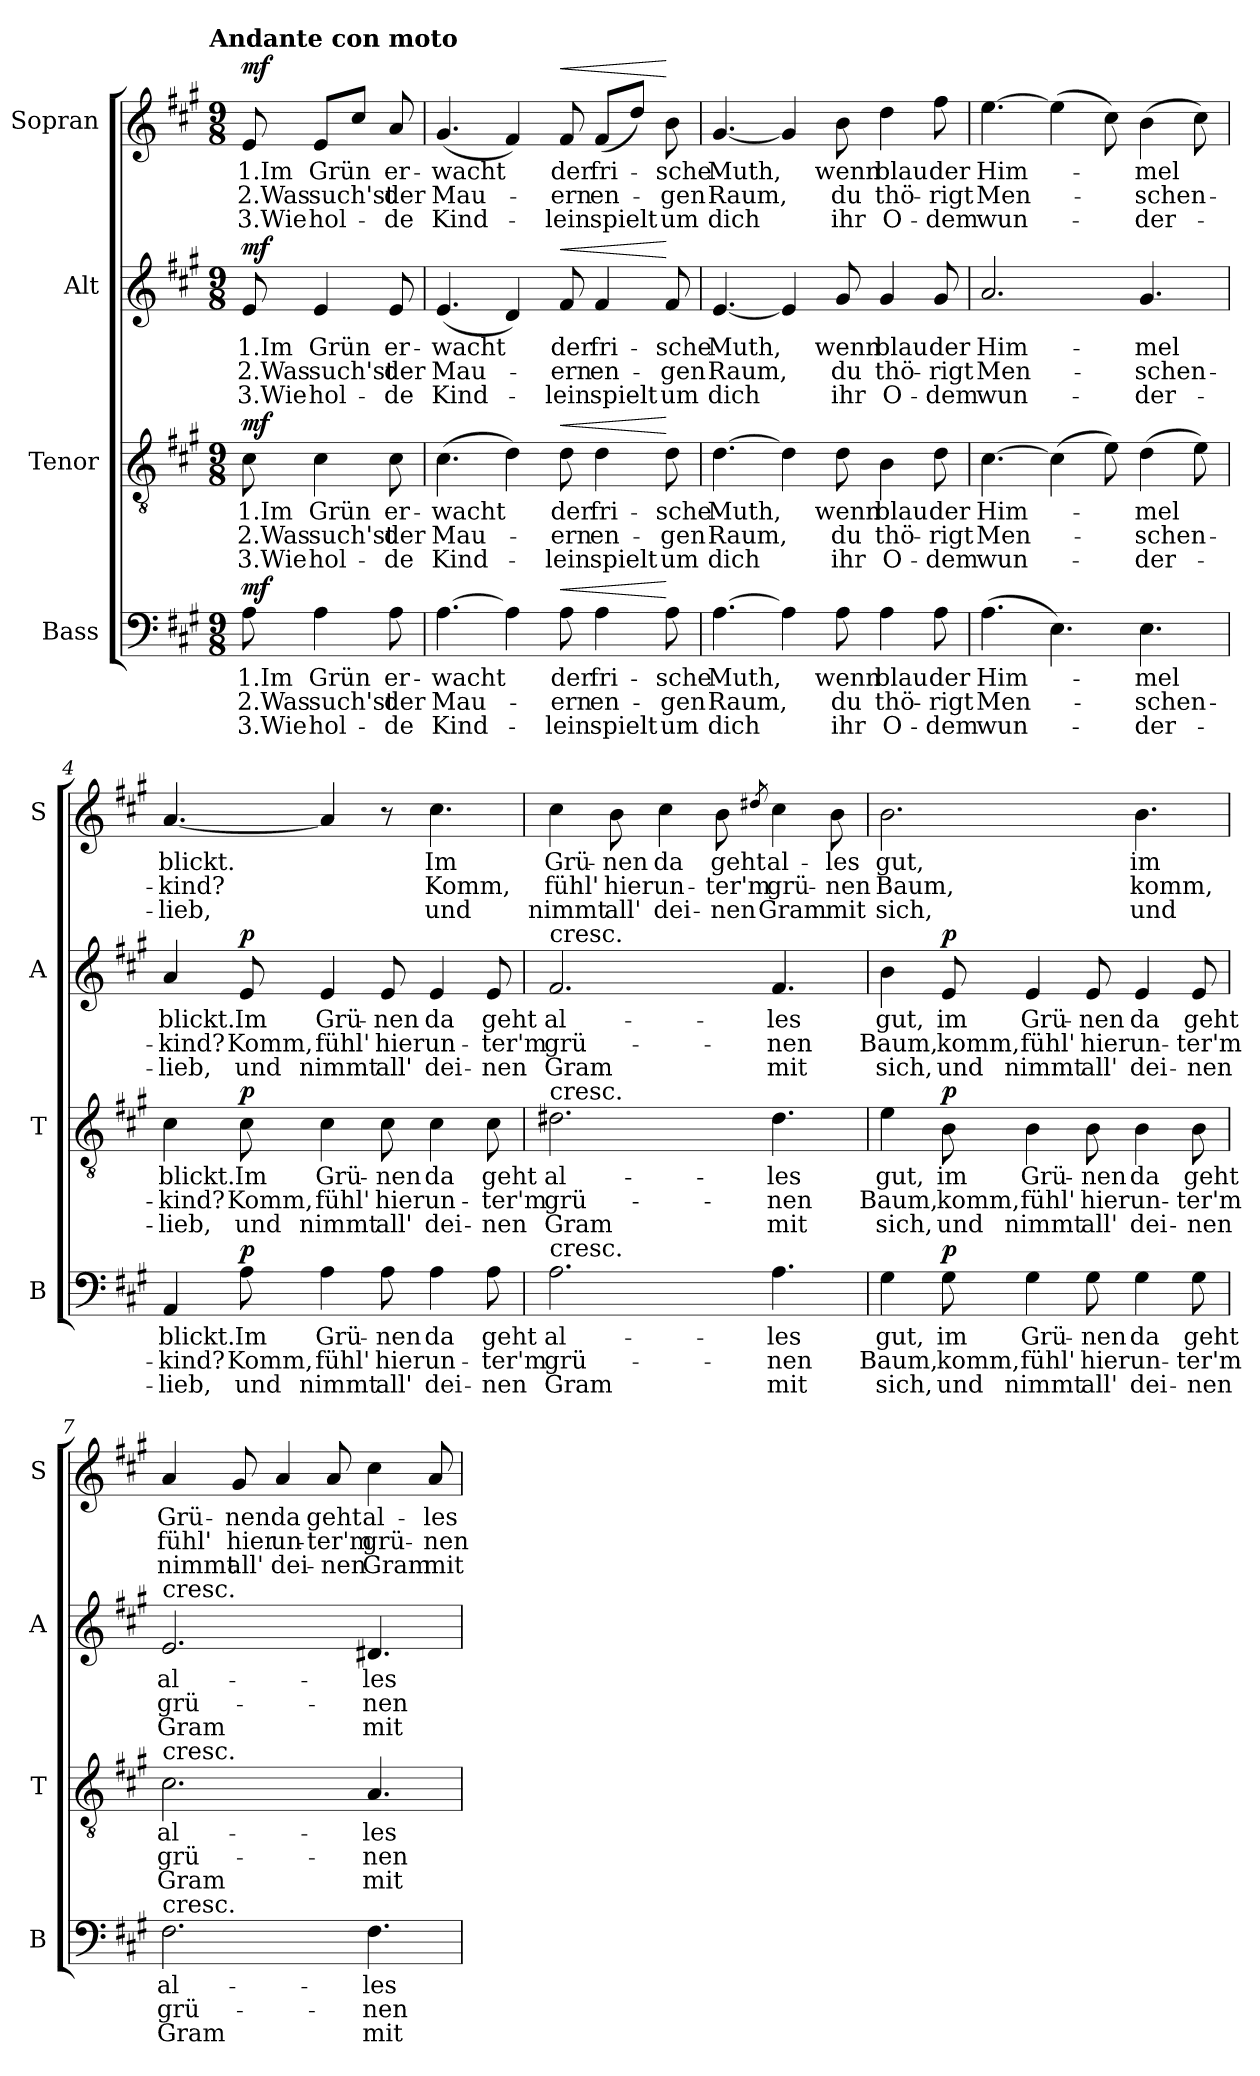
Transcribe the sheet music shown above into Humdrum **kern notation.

**kern	**text	**text	**text	**dynam	**kern	**text	**text	**text	**dynam	**kern	**text	**text	**text	**dynam	**kern	**text	**text	**text	**dynam
*part4	*part4	*part4	*part4	*part4	*part3	*part3	*part3	*part3	*part3	*part2	*part2	*part2	*part2	*part2	*part1	*part1	*part1	*part1	*part1
*staff4	*staff4	*staff4	*staff4	*staff4	*staff3	*staff3	*staff3	*staff3	*staff3	*staff2	*staff2	*staff2	*staff2	*staff2	*staff1	*staff1	*staff1	*staff1	*staff1
*I"Bass	*	*	*	*	*I"Tenor	*	*	*	*	*I"Alt	*	*	*	*	*I"Sopran	*	*	*	*
*I'B	*	*	*	*	*I'T	*	*	*	*	*I'A	*	*	*	*	*I'S	*	*	*	*
*clefF4	*	*	*	*	*clefGv2	*	*	*	*	*clefG2	*	*	*	*	*clefG2	*	*	*	*
*k[f#c#g#]	*	*	*	*	*k[f#c#g#]	*	*	*	*	*k[f#c#g#]	*	*	*	*	*k[f#c#g#]	*	*	*	*
*A:	*	*	*	*	*A:	*	*	*	*	*A:	*	*	*	*	*A:	*	*	*	*
!!LO:TX:omd:t=Andante con moto
*M9/8	*	*	*	*	*M9/8	*	*	*	*	*M9/8	*	*	*	*	*M9/8	*	*	*	*
*MM112	*	*	*	*	*MM112	*	*	*	*	*MM112	*	*	*	*	*MM112	*	*	*	*
=	=	=	=	=	=	=	=	=	=	=	=	=	=	=	=	=	=	=	=
!	!	!	!	!LO:DY:a	!	!	!	!	!LO:DY:a	!	!	!	!	!LO:DY:a	!	!	!	!	!LO:DY:a
8A	1.Im	2.Was	3.Wie	mf	8c#	1.Im	2.Was	3.Wie	mf	8e	1.Im	2.Was	3.Wie	mf	8e	1.Im	2.Was	3.Wie	mf
4A	Grün	such'st	hol-	.	4c#	Grün	such'st	hol-	.	4e	Grün	such'st	hol-	.	8eL	Grün	such'st	hol-	.
.	.	.	.	.	.	.	.	.	.	.	.	.	.	.	8cc#J	.	.	.	.
8A	er-	der	-de	.	8c#	er-	der	-de	.	8e	er-	der	-de	.	8a	er-	der	-de	.
=1	=1	=1	=1	=1	=1	=1	=1	=1	=1	=1	=1	=1	=1	=1	=1	=1	=1	=1	=1
[4.A	-wacht	Mau-	Kind-	.	(4.c#	-wacht	Mau-	Kind-	.	(4.e	-wacht	Mau-	Kind-	.	(4.g#	-wacht	Mau-	Kind-	.
4A]	.	.	.	.	4d)	.	.	.	.	4d)	.	.	.	.	4f#)	.	.	.	.
!	!	!	!	!LO:HP:a	!	!	!	!	!LO:HP:a	!	!	!	!	!LO:HP:a	!	!	!	!	!LO:HP:a
8A	der	-ern	-lein	<	8d	der	-ern	-lein	<	8f#	der	-ern	-lein	<	8f#	der	-ern	-lein	<
4A	fri-	en-	spielt	.	4d	fri-	en-	spielt	.	4f#	fri-	en-	spielt	.	(8f#L	fri-	en-	spielt	.
.	.	.	.	.	.	.	.	.	.	.	.	.	.	.	8ddJ)	.	.	.	.
8A	-sche	-gen	um	[	8d	-sche	-gen	um	[	8f#	-sche	-gen	um	[	8b	-sche	-gen	um	[
=2	=2	=2	=2	=2	=2	=2	=2	=2	=2	=2	=2	=2	=2	=2	=2	=2	=2	=2	=2
[4.A	Muth,	Raum,	dich	.	[4.d	Muth,	Raum,	dich	.	[4.e	Muth,	Raum,	dich	.	[4.g#	Muth,	Raum,	dich	.
4A]	.	.	.	.	4d]	.	.	.	.	4e]	.	.	.	.	4g#]	.	.	.	.
8A	wenn	du	ihr	.	8d	wenn	du	ihr	.	8g#	wenn	du	ihr	.	8b	wenn	du	ihr	.
4A	blau	thö-	O-	.	4B	blau	thö-	O-	.	4g#	blau	thö-	O-	.	4dd	blau	thö-	O-	.
8A	der	-rigt	-dem	.	8d	der	-rigt	-dem	.	8g#	der	-rigt	-dem	.	8ff#	der	-rigt	-dem	.
=3	=3	=3	=3	=3	=3	=3	=3	=3	=3	=3	=3	=3	=3	=3	=3	=3	=3	=3	=3
(4.A	Him-	Men-	wun-	.	[4.c#	Him-	Men-	wun-	.	2.a	Him-	Men-	wun-	.	[4.ee	Him-	Men-	wun-	.
4.E)	.	.	.	.	(4c#]	.	.	.	.	.	.	.	.	.	(4ee]	.	.	.	.
.	.	.	.	.	8e)	.	.	.	.	.	.	.	.	.	8cc#)	.	.	.	.
4.E	-mel	-schen-	-der-	.	(4d	-mel	-schen-	-der-	.	4.g#	-mel	-schen-	-der-	.	(4b	-mel	-schen-	-der-	.
.	.	.	.	.	8e)	.	.	.	.	.	.	.	.	.	8cc#)	.	.	.	.
=4	=4	=4	=4	=4	=4	=4	=4	=4	=4	=4	=4	=4	=4	=4	=4	=4	=4	=4	=4
4AA	blickt.	-kind?	-lieb,	.	4c#	blickt.	-kind?	-lieb,	.	4a	blickt.	-kind?	-lieb,	.	[4.a	blickt.	-kind?	-lieb,	.
!	!	!	!	!LO:DY:a	!	!	!	!	!LO:DY:a	!	!	!	!	!LO:DY:a	!	!	!	!	!
8A	Im	Komm,	und	p	8c#	Im	Komm,	und	p	8e	Im	Komm,	und	p	.	.	.	.	.
4A	Grü-	fühl'	nimmt	.	4c#	Grü-	fühl'	nimmt	.	4e	Grü-	fühl'	nimmt	.	4a]	.	.	.	.
8A	-nen	hier	all'	.	8c#	-nen	hier	all'	.	8e	-nen	hier	all'	.	8r	.	.	.	.
4A	da	un-	dei-	.	4c#	da	un-	dei-	.	4e	da	un-	dei-	.	4.cc#	Im	Komm,	und	.
8A	geht	-ter'm	-nen	.	8c#	geht	-ter'm	-nen	.	8e	geht	-ter'm	-nen	.	.	.	.	.	.
=5	=5	=5	=5	=5	=5	=5	=5	=5	=5	=5	=5	=5	=5	=5	=5	=5	=5	=5	=5
!	!	!	!	!	!	!	!	!	!	!LO:TX:a:t=cresc.	!	!	!	!	!	!	!	!	!
!	!	!	!	!	!LO:TX:a:t=cresc.	!	!	!	!	!	!	!	!	!	!	!	!	!	!
!LO:TX:a:t=cresc.	!	!	!	!	!	!	!	!	!	!	!	!	!	!	!	!	!	!	!
2.A	al-	grü-	Gram	.	2.d#X	al-	grü-	Gram	.	2.f#	al-	grü-	Gram	.	4cc#	Grü-	fühl'	nimmt	.
.	.	.	.	.	.	.	.	.	.	.	.	.	.	.	8b	-nen	hier	all'	.
.	.	.	.	.	.	.	.	.	.	.	.	.	.	.	4cc#	da	un-	dei-	.
.	.	.	.	.	.	.	.	.	.	.	.	.	.	.	8b	geht	-ter'm	-nen	.
.	.	.	.	.	.	.	.	.	.	.	.	.	.	.	8qdd#X/	.	.	.	.
4.A	-les	-nen	mit	.	4.d#	-les	-nen	mit	.	4.f#	-les	-nen	mit	.	4cc#	al-	grü-	Gram	.
.	.	.	.	.	.	.	.	.	.	.	.	.	.	.	8b	-les	-nen	mit	.
=6	=6	=6	=6	=6	=6	=6	=6	=6	=6	=6	=6	=6	=6	=6	=6	=6	=6	=6	=6
4G#	gut,	Baum,	sich,	.	4e	gut,	Baum,	sich,	.	4b	gut,	Baum,	sich,	.	2.b	gut,	Baum,	sich,	.
!	!	!	!	!LO:DY:a	!	!	!	!	!LO:DY:a	!	!	!	!	!LO:DY:a	!	!	!	!	!
8G#	im	komm,	und	p	8B	im	komm,	und	p	8e	im	komm,	und	p	.	.	.	.	.
4G#	Grü-	fühl'	nimmt	.	4B	Grü-	fühl'	nimmt	.	4e	Grü-	fühl'	nimmt	.	.	.	.	.	.
8G#	-nen	hier	all'	.	8B	-nen	hier	all'	.	8e	-nen	hier	all'	.	.	.	.	.	.
4G#	da	un-	dei-	.	4B	da	un-	dei-	.	4e	da	un-	dei-	.	4.b	im	komm,	und	.
8G#	geht	-ter'm	-nen	.	8B	geht	-ter'm	-nen	.	8e	geht	-ter'm	-nen	.	.	.	.	.	.
=7	=7	=7	=7	=7	=7	=7	=7	=7	=7	=7	=7	=7	=7	=7	=7	=7	=7	=7	=7
!	!	!	!	!	!	!	!	!	!	!LO:TX:a:t=cresc.	!	!	!	!	!	!	!	!	!
!	!	!	!	!	!LO:TX:a:t=cresc.	!	!	!	!	!	!	!	!	!	!	!	!	!	!
!LO:TX:a:t=cresc.	!	!	!	!	!	!	!	!	!	!	!	!	!	!	!	!	!	!	!
2.F#	al-	grü-	Gram	.	2.c#	al-	grü-	Gram	.	2.e	al-	grü-	Gram	.	4a	Grü-	fühl'	nimmt	.
.	.	.	.	.	.	.	.	.	.	.	.	.	.	.	8g#	-nen	hier	all'	.
.	.	.	.	.	.	.	.	.	.	.	.	.	.	.	4a	da	un-	dei-	.
.	.	.	.	.	.	.	.	.	.	.	.	.	.	.	8a	geht	-ter'm	-nen	.
4.F#	-les	-nen	mit	.	4.A	-les	-nen	mit	.	4.d#X	-les	-nen	mit	.	4cc#	al-	grü-	Gram	.
.	.	.	.	.	.	.	.	.	.	.	.	.	.	.	8a	-les	-nen	mit	.
=	=	=	=	=	=	=	=	=	=	=	=	=	=	=	=	=	=	=	=
*-	*-	*-	*-	*-	*-	*-	*-	*-	*-	*-	*-	*-	*-	*-	*-	*-	*-	*-	*-
